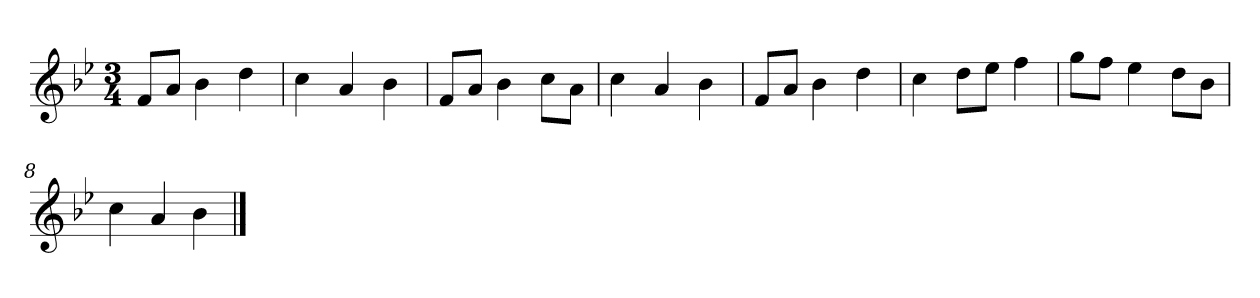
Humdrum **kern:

**kern
*part1
*staff1
*clefG2
*k[b-e-]
*B-:
*M3/4
=
8f/L
8a/J
4b-
4dd
=2
4cc
4a
4b-
=3
8f/L
8a/J
4b-
8cc\L
8a\J
=4
4cc
4a
4b-
=5y
8f/L
8a/J
4b-
4dd
=6
4cc
8dd\L
8ee-\J
4ff
=7
8gg\L
8ff\J
4ee-
8dd\L
8b-\J
=8
4cc
4a
4b-
==
*-
